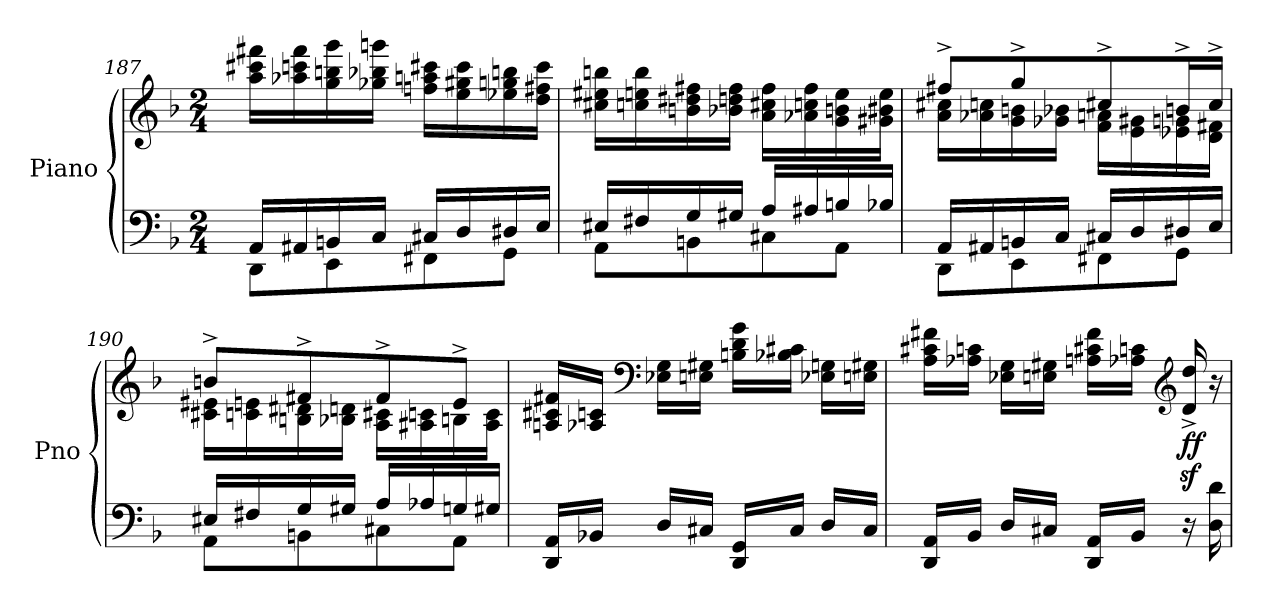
**kern	**kern	**dynam
*part1	*part1	*part1
*staff2	*staff1	*staff1/2
*I"Piano	*	*
*I'Pno	*	*
*clefF4	*clefG2	*
*k[b-]	*k[b-]	*
*M2/4	*M2/4	*
=187	=187	=187
*^	*	*
16AA/LL	8DD\L	16aa\ 16ccc#X\ 16fff#X\LL	.
16AA#X/	.	16aa-X\ 16cccn\ 16fff#\	.
16BBn/	8EE\	16gg\ 16bbn\ 16ggg\	.
16C/JJ	.	16gg-X\ 16bb-X\ 16gggn\JJ	.
16C#X/LL	8FF#X\	16ffn\ 16aan\ 16ccc#X\LL	.
16D/	.	16ee\ 16gg#X\ 16ccc#\	.
16D#X/	8GG\J	16ee-X\ 16ggn\ 16bbn\	.
16E/JJ	.	16dd\ 16ff#X\ 16ccc#\JJ	.
!!LO:LB:g=z
=188	=188	=188	=188
16E#X/LL	8AA\L	16cc#X\ 16ee#X\ 16bbn\LL	.
16F#X/	.	16ccn\ 16een\ 16bb\	.
16G/	8BBn\	16bn\ 16dd#X\ 16ff#X\	.
16G#X/JJ	.	16b-X\ 16ddn\ 16ff#\JJ	.
16A/LL	8C#X\	16a\ 16cc#X\ 16ff#\LL	.
16A#X/	.	16a-X\ 16ccn\ 16ff#\	.
16Bn/	8AA\J	16g\ 16bn\ 16ee\	.
16B-X/JJ	.	16g#X\ 16b#X\ 16ee\JJ	.
=189	=189	=189	=189
*	*	*^	*
16AA/LL	8DD\L	8ff#X^/L	16a\ 16cc#X\LL	.
16AA#X/	.	.	16a-X\ 16ccn\	.
16BBn/	8EE\	8gg^/	16g\ 16bn\	.
16C/JJ	.	.	16g-X\ 16b-X\JJ	.
16C#X/LL	8FF#X\	8cc#X^/	16f\ 16an\LL	.
16D/	.	.	16e\ 16g#X\	.
16D#X/	8GG\J	16bn^/L	16e-X\ 16gn\	.
16E/JJ	.	16cc#^/JJ	16d\ 16f#X\JJ	.
=190	=190	=190	=190	=190
16E#X/LL	8AA\L	8bn^/L	16c#X\ 16e#X\LL	.
16F#X/	.	.	16cn\ 16en\	.
16G/	8BBn\	8f#X^/	16Bn\ 16d#X\	.
16G#X/JJ	.	.	16B-X\ 16dn\JJ	.
16A/LL	8C#X\	8f#^/	16A\ 16c#X\LL	.
16A-X/	.	.	16A#X\ 16cn\	.
16Gn/	8AA\J	8e^/J	16Bn\	.
16G#X/JJ	.	.	16A#\ 16c\JJ	.
*v	*v	*	*	*
*	*v	*v	*
!!LO:LB:g=z
=191	=191	=191
16DD/ 16AA/LL	16An/ 16c#X/ 16f#X/LL	.
16BB-X/JJ	16A-X/ 16cn/JJ	.
*	*clefF4	*
16D/LL	16E-X\ 16G\LL	.
16C#X/JJ	16En\ 16G#X\JJ	.
16DD/ 16GG/LL	16Bn\ 16d\ 16g\LL	.
16C#/JJ	16B-X\ 16c#X\JJ	.
16D/LL	16E-X\ 16Gn\LL	.
16C#/JJ	16En\ 16G#X\JJ	.
=192	=192	=192
16DD/ 16AA/LL	16A\ 16c#X\ 16f#X\LL	.
16BB-/JJ	16A-X\ 16cn\JJ	.
16D/LL	16E-X\ 16G\LL	.
16C#X/JJ	16En\ 16G#X\JJ	.
16DD/ 16AA/LL	16An\ 16c#X\ 16f#\LL	.
16BB-/JJ	16A-X\ 16cn\JJ	.
*	*clefG2	*
!	!	!LO:DY:b
16r	16d/z>^ 16dd/z>^	ff
16D\ 16d\	16r	.
=	=	=
*-	*-	*-
